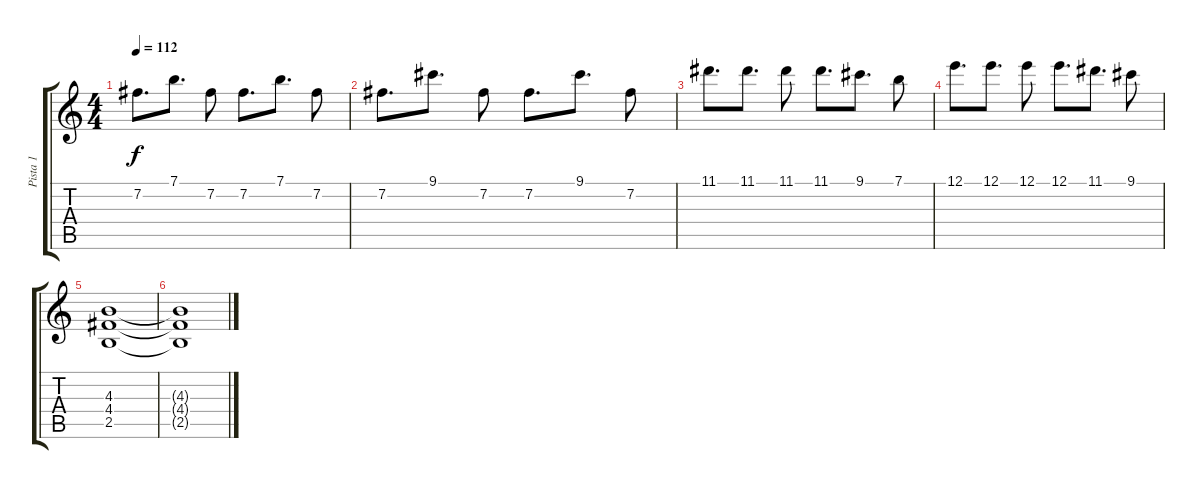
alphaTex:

\track ("Pista 1" "Pista 1") {instrument distortionguitar}
\staff {score tabs}
\tuning (E4 B3 G3 D3 A2 E2) {hide}
\ts (4 4)
\tempo 112
\clef g2
\ks c
7.2.8{d dy f} 7.1.8{d} 7.2.8 7.2.8{d} 7.1.8{d} 7.2.8 |
7.2.8{d} 9.1.8{d} 7.2.8 7.2.8{d} 9.1.8{d} 7.2.8 |
11.1.8{d} 11.1.8{d} 11.1.8 11.1.8{d} 9.1.8{d} 7.1.8 |
12.1.8{d} 12.1.8{d} 12.1.8 12.1.8{d} 11.1.8{d} 9.1.8 |
(4.3 4.4 2.5).1 |
(4.3{t} 4.4{t} 2.5{t}).1
